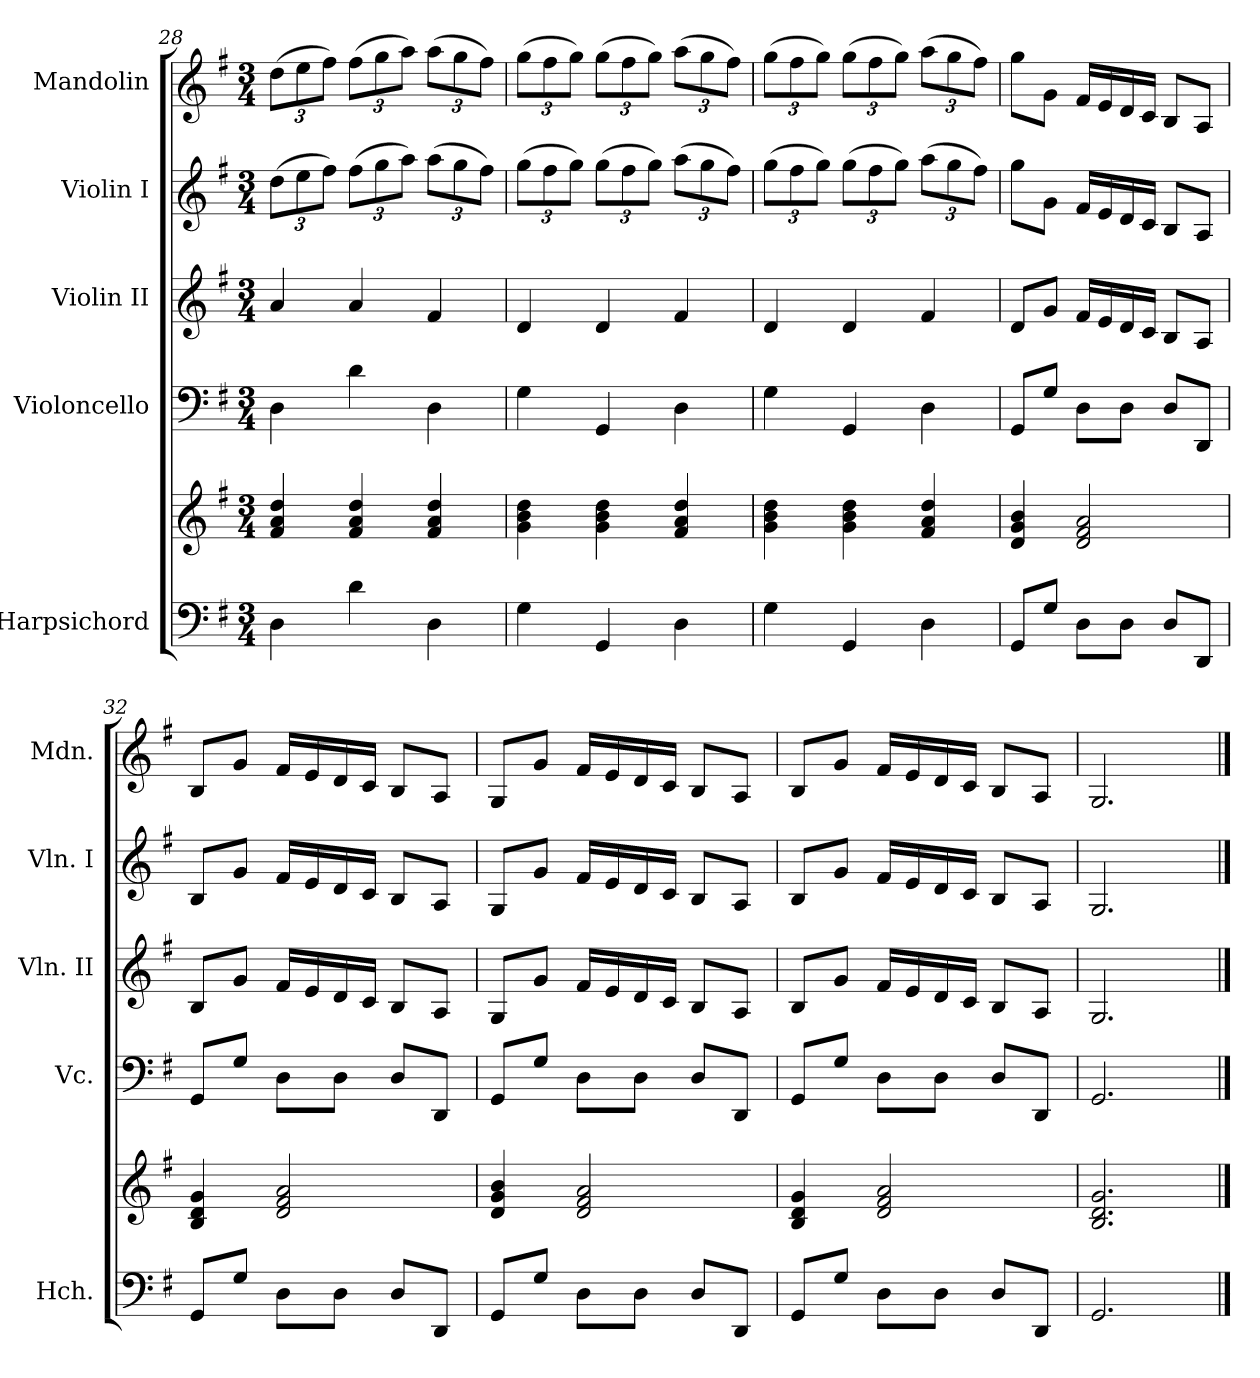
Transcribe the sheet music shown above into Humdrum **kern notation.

**kern	**kern	**kern	**kern	**kern	**kern
*part5	*part5	*part4	*part3	*part2	*part1
*staff6	*staff5	*staff4	*staff3	*staff2	*staff1
*I"Harpsichord	*	*I"Violoncello	*I"Violin II	*I"Violin I	*I"Mandolin
*I'Hch.	*	*I'Vc.	*I'Vln. II	*I'Vln. I	*I'Mdn.
*clefF4	*clefG2	*clefF4	*clefG2	*clefG2	*clefG2
*k[f#]	*k[f#]	*k[f#]	*k[f#]	*k[f#]	*k[f#]
*M3/4	*M3/4	*M3/4	*M3/4	*M3/4	*M3/4
*	*	*	*	*Xbrackettup	*Xbrackettup
=28	=28	=28	=28	=28	=28
4D\	4f#/ 4a/ 4dd/	4D\	4a/	(>12dd\L	(>12dd\L
.	.	.	.	12ee\	12ee\
.	.	.	.	12ff#\J)	12ff#\J)
4d\	4f#/ 4a/ 4dd/	4d\	4a/	(>12ff#\L	(>12ff#\L
.	.	.	.	12gg\	12gg\
.	.	.	.	12aa\J)	12aa\J)
4D\	4f#/ 4a/ 4dd/	4D\	4f#/	(>12aa\L	(>12aa\L
.	.	.	.	12gg\	12gg\
.	.	.	.	12ff#\J)	12ff#\J)
=29	=29	=29	=29	=29	=29
4G\	4g\ 4b\ 4dd\	4G\	4d/	(>12gg\L	(>12gg\L
.	.	.	.	12ff#\	12ff#\
.	.	.	.	12gg\J)	12gg\J)
4GG/	4g\ 4b\ 4dd\	4GG/	4d/	(>12gg\L	(>12gg\L
.	.	.	.	12ff#\	12ff#\
.	.	.	.	12gg\J)	12gg\J)
4D\	4f#/ 4a/ 4dd/	4D\	4f#/	(>12aa\L	(>12aa\L
.	.	.	.	12gg\	12gg\
.	.	.	.	12ff#\J)	12ff#\J)
!!LO:PB:g=z
=30	=30	=30	=30	=30	=30
4G\	4g\ 4b\ 4dd\	4G\	4d/	(>12gg\L	(>12gg\L
.	.	.	.	12ff#\	12ff#\
.	.	.	.	12gg\J)	12gg\J)
4GG/	4g\ 4b\ 4dd\	4GG/	4d/	(>12gg\L	(>12gg\L
.	.	.	.	12ff#\	12ff#\
.	.	.	.	12gg\J)	12gg\J)
4D\	4f#/ 4a/ 4dd/	4D\	4f#/	(>12aa\L	(>12aa\L
.	.	.	.	12gg\	12gg\
.	.	.	.	12ff#\J)	12ff#\J)
=31	=31	=31	=31	=31	=31
8GG/L	4d/ 4g/ 4b/	8GG/L	8d/L	8gg\L	8gg\L
8G/J	.	8G/J	8g/J	8g\J	8g\J
8D\L	2d/ 2f#/ 2a/	8D\L	16f#/LL	16f#/LL	16f#/LL
.	.	.	16e/	16e/	16e/
8D\J	.	8D\J	16d/	16d/	16d/
.	.	.	16c/JJ	16c/JJ	16c/JJ
8D/L	.	8D/L	8B/L	8B/L	8B/L
8DD/J	.	8DD/J	8A/J	8A/J	8A/J
=32	=32	=32	=32	=32	=32
8GG/L	4B/ 4d/ 4g/	8GG/L	8B/L	8B/L	8B/L
8G/J	.	8G/J	8g/J	8g/J	8g/J
8D\L	2d/ 2f#/ 2a/	8D\L	16f#/LL	16f#/LL	16f#/LL
.	.	.	16e/	16e/	16e/
8D\J	.	8D\J	16d/	16d/	16d/
.	.	.	16c/JJ	16c/JJ	16c/JJ
8D/L	.	8D/L	8B/L	8B/L	8B/L
8DD/J	.	8DD/J	8A/J	8A/J	8A/J
=33	=33	=33	=33	=33	=33
8GG/L	4d/ 4g/ 4b/	8GG/L	8G/L	8G/L	8G/L
8G/J	.	8G/J	8g/J	8g/J	8g/J
8D\L	2d/ 2f#/ 2a/	8D\L	16f#/LL	16f#/LL	16f#/LL
.	.	.	16e/	16e/	16e/
8D\J	.	8D\J	16d/	16d/	16d/
.	.	.	16c/JJ	16c/JJ	16c/JJ
8D/L	.	8D/L	8B/L	8B/L	8B/L
8DD/J	.	8DD/J	8A/J	8A/J	8A/J
!!LO:LB:g=z
=34	=34	=34	=34	=34	=34
8GG/L	4B/ 4d/ 4g/	8GG/L	8B/L	8B/L	8B/L
8G/J	.	8G/J	8g/J	8g/J	8g/J
8D\L	2d/ 2f#/ 2a/	8D\L	16f#/LL	16f#/LL	16f#/LL
.	.	.	16e/	16e/	16e/
8D\J	.	8D\J	16d/	16d/	16d/
.	.	.	16c/JJ	16c/JJ	16c/JJ
8D/L	.	8D/L	8B/L	8B/L	8B/L
8DD/J	.	8DD/J	8A/J	8A/J	8A/J
=35	=35	=35	=35	=35	=35
2.GG/	2.B/ 2.d/ 2.g/	2.GG/	2.G/	2.G/	2.G/
==	==	==	==	==	==
*-	*-	*-	*-	*-	*-
